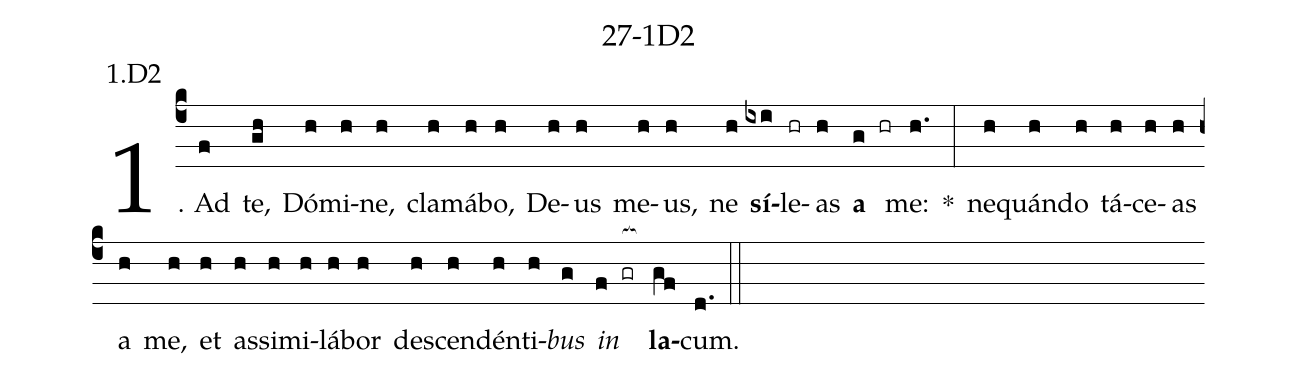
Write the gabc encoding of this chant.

name: 27-1D2;
annotation: 1.D2;
%%
(c4)1. Ad(f) te,(gh) Dó(h)mi(h)ne,(h) cla(h)má(h)bo,(h) De(h)us(h) me(h)us,(h) ne(h) <b>sí</b>(ixi)le(hr)as(h) <b>a</b>(g hr) me:(h.) *(:) ne(h)quán(h)do(h) tá(h)ce(h)as(h) a(h) me,(h) et(h) as(h)si(h)mi(h)lá(h)bor(h) de(h)scen(h)dén(h)ti(h)<i>bus</i>(g) <i>in</i>(f gr[ocb:1{]) <b>la</b>(gf[ocb:0}])cum.(d.) (::)
